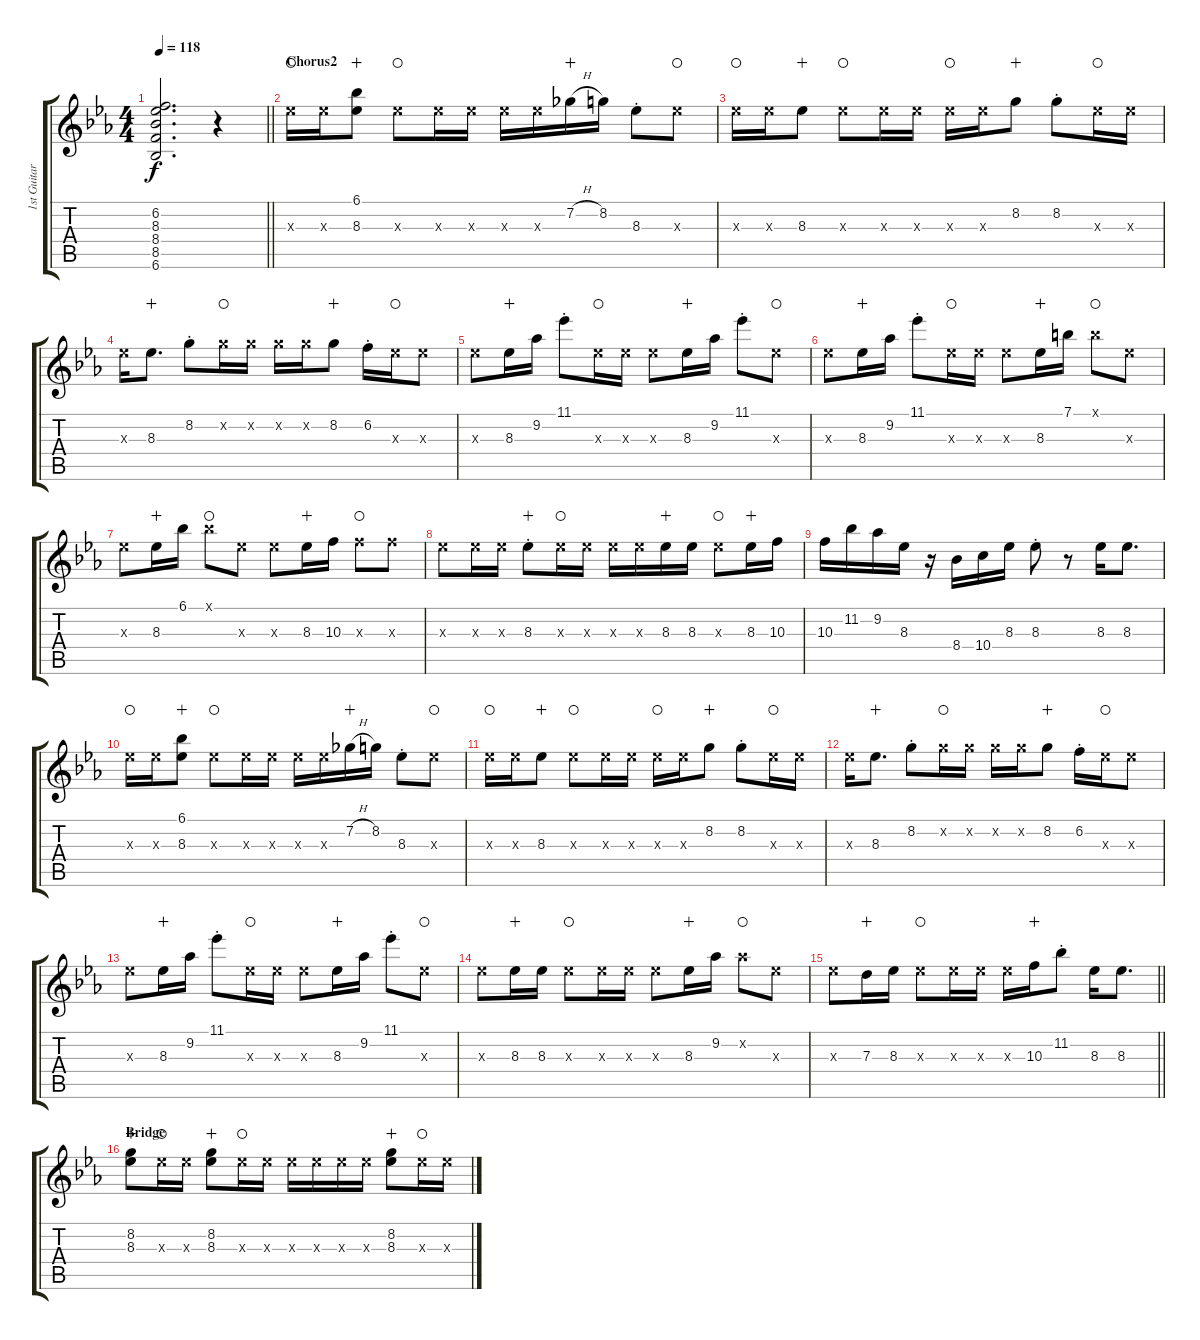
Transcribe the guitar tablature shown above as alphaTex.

\track ("1st Guitar" "1st Guitar") {instrument electricguitarclean}
\staff {score tabs}
\tuning (E4 B3 G3 D3 A2 E2) {hide}
\ts (4 4)
\tempo 118
\clef g2
\barLineRight lightlight
\ks eb
(6.2{t} 8.3{t} 8.4{t} 8.5{t} 6.6{t}).2{d dy f} r.4 |
\section ("" "Chorus2")
8.3{x}.16{waho} 8.3{x}.16 (6.1 8.3).8{wahc} 8.3{x}.8{waho} 8.3{x}.16 8.3{x}.16 8.3{x}.16 8.3{x}.16 7.2{h}.16{wahc} 8.2.16 8.3{st}.8 8.3{x}.8{waho} |
8.3{x}.16{waho} 8.3{x}.16 8.3.8{wahc} 8.3{x}.8{waho} 8.3{x}.16 8.3{x}.16 8.3{x}.16{waho} 8.3{x}.16 8.2.8{wahc} 8.2{st}.8 8.3{x}.16{waho} 8.3{x}.16 |
8.3{x}.16 8.3.8{d wahc} 8.2{st}.8 8.2{x}.16{waho} 8.2{x}.16 8.2{x}.16 8.2{x}.16 8.2.8{wahc} 6.2{st}.16 8.3{x}.16{waho} 8.3{x}.8 |
8.3{x}.8 8.3.16{wahc} 9.2.16 11.1{st}.8 8.3{x}.16{waho} 8.3{x}.16 8.3{x}.8 8.3.16{wahc} 9.2.16 11.1{st}.8 8.3{x}.8{waho} |
8.3{x}.8 8.3.16{wahc} 9.2.16 11.1{st}.8 8.3{x}.16{waho} 8.3{x}.16 8.3{x}.8 8.3.16{wahc} 7.1.16 7.1{x}.8{waho} 8.3{x}.8 |
8.3{x}.8 8.3.16{wahc} 6.1.16 6.1{x}.8{waho} 8.3{x}.8 8.3{x}.8 8.3.16{wahc} 10.3.16 10.3{x}.8{waho} 10.3{x}.8 |
8.3{x}.8 8.3{x}.16 8.3{x}.16 8.3{st}.8{wahc} 8.3{x}.16{waho} 8.3{x}.16 8.3{x}.16 8.3{x}.16 8.3.16{wahc} 8.3.16 8.3{x}.8{waho} 8.3.16{wahc} 10.3.16 |
10.3.16 11.2.16 9.2.16 8.3.16 r.16 8.4.16 10.4.16 8.3.16 8.3{st}.8 r.8 8.3.16 8.3.8{d} |
8.3{x}.16{waho} 8.3{x}.16 (6.1 8.3).8{wahc} 8.3{x}.8{waho} 8.3{x}.16 8.3{x}.16 8.3{x}.16 8.3{x}.16 7.2{h}.16{wahc} 8.2.16 8.3{st}.8 8.3{x}.8{waho} |
8.3{x}.16{waho} 8.3{x}.16 8.3.8{wahc} 8.3{x}.8{waho} 8.3{x}.16 8.3{x}.16 8.3{x}.16{waho} 8.3{x}.16 8.2.8{wahc} 8.2{st}.8 8.3{x}.16{waho} 8.3{x}.16 |
8.3{x}.16 8.3.8{d wahc} 8.2{st}.8 8.2{x}.16{waho} 8.2{x}.16 8.2{x}.16 8.2{x}.16 8.2.8{wahc} 6.2{st}.16 8.3{x}.16{waho} 8.3{x}.8 |
8.3{x}.8 8.3.16{wahc} 9.2.16 11.1{st}.8 8.3{x}.16{waho} 8.3{x}.16 8.3{x}.8 8.3.16{wahc} 9.2.16 11.1{st}.8 8.3{x}.8{waho} |
8.3{x}.8 8.3.16{wahc} 8.3.16 8.3{x}.8{waho} 8.3{x}.16 8.3{x}.16 8.3{x}.8 8.3.16{wahc} 9.2.16 9.2{x}.8{waho} 8.3{x}.8 |
\barLineRight lightlight
8.3{x}.8 7.3.16{wahc} 8.3.16 8.3{x}.8{waho} 8.3{x}.16 8.3{x}.16 8.3{x}.16 10.3.16{wahc} 11.2{st}.8 8.3.16 8.3.8{d} |
\section ("" "Bridge")
(8.2 8.3).8{wahc} 8.3{x}.16{waho} 8.3{x}.16 (8.2 8.3).8{wahc} 8.3{x}.16{waho} 8.3{x}.16 8.3{x}.16 8.3{x}.16 8.3{x}.16 8.3{x}.16 (8.2 8.3).8{wahc} 8.3{x}.16{waho} 8.3{x}.16
